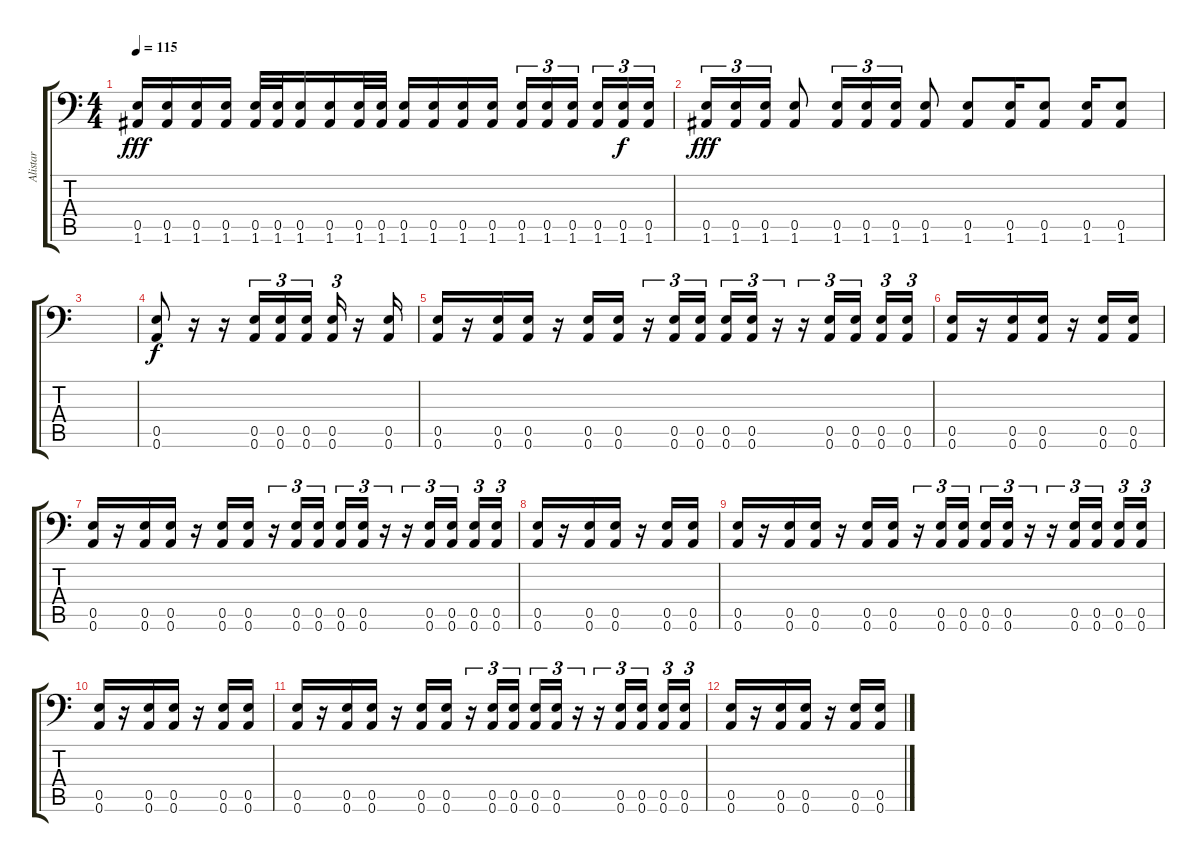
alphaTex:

\track ("Alistar" "Alistar") {instrument overdrivenguitar}
\staff {score tabs}
\tuning (B3 Gb3 D3 A2 E2 A1) {hide}
\ts (4 4)
\tempo 115
\clef f4
\ks c
(0.5 1.6).16{dy fff} (0.5 1.6).16 (0.5 1.6).16 (0.5 1.6).16 (0.5 1.6).32 (0.5 1.6).32 (0.5 1.6).16 (0.5 1.6).16 (0.5 1.6).32 (0.5 1.6).32 (0.5 1.6).16 (0.5 1.6).16 (0.5 1.6).16 (0.5 1.6).16 (0.5 1.6).16{tu (3 2)} (0.5 1.6).16{tu (3 2)} (0.5 1.6).16{tu (3 2) beam splitsecondary} (0.5 1.6).16{tu (3 2)} (0.5 1.6).16{tu (3 2) dy f} (0.5 1.6).16{tu (3 2)} |
(0.5 1.6).16{tu (3 2) dy fff} (0.5 1.6).16{tu (3 2)} (0.5 1.6).16{tu (3 2)} (0.5 1.6).8 (0.5 1.6).16{tu (3 2)} (0.5 1.6).16{tu (3 2)} (0.5 1.6).16{tu (3 2)} (0.5 1.6).8 (0.5 1.6).8 (0.5 1.6).16 (0.5 1.6).8 (0.5 1.6).16 (0.5 1.6).8 |
|
(0.5 0.6).8{dy f} r.16 r.16 (0.5 0.6).16{tu (3 2)} (0.5 0.6).16{tu (3 2)} (0.5 0.6).16{tu (3 2) beam splitsecondary} (0.5 0.6).16{tu (3 2)} r.16 (0.5 0.6).16 |
(0.5 0.6).16 r.16 (0.5 0.6).16 (0.5 0.6).16 r.16 (0.5 0.6).16 (0.5 0.6).16 r.16{tu (3 2)} (0.5 0.6).16{tu (3 2)} (0.5 0.6).16{tu (3 2) beam splitsecondary} (0.5 0.6).16{tu (3 2)} (0.5 0.6).16{tu (3 2)} r.16{tu (3 2)} r.16{tu (3 2)} (0.5 0.6).16{tu (3 2)} (0.5 0.6).16{tu (3 2) beam splitsecondary} (0.5 0.6).16{tu (3 2)} (0.5 0.6).16{tu (3 2)} |
(0.5 0.6).16 r.16 (0.5 0.6).16 (0.5 0.6).16 r.16 (0.5 0.6).16 (0.5 0.6).16 |
(0.5 0.6).16 r.16 (0.5 0.6).16 (0.5 0.6).16 r.16 (0.5 0.6).16 (0.5 0.6).16 r.16{tu (3 2)} (0.5 0.6).16{tu (3 2)} (0.5 0.6).16{tu (3 2) beam splitsecondary} (0.5 0.6).16{tu (3 2)} (0.5 0.6).16{tu (3 2)} r.16{tu (3 2)} r.16{tu (3 2)} (0.5 0.6).16{tu (3 2)} (0.5 0.6).16{tu (3 2) beam splitsecondary} (0.5 0.6).16{tu (3 2)} (0.5 0.6).16{tu (3 2)} |
(0.5 0.6).16 r.16 (0.5 0.6).16 (0.5 0.6).16 r.16 (0.5 0.6).16 (0.5 0.6).16 |
(0.5 0.6).16 r.16 (0.5 0.6).16 (0.5 0.6).16 r.16 (0.5 0.6).16 (0.5 0.6).16 r.16{tu (3 2)} (0.5 0.6).16{tu (3 2)} (0.5 0.6).16{tu (3 2) beam splitsecondary} (0.5 0.6).16{tu (3 2)} (0.5 0.6).16{tu (3 2)} r.16{tu (3 2)} r.16{tu (3 2)} (0.5 0.6).16{tu (3 2)} (0.5 0.6).16{tu (3 2) beam splitsecondary} (0.5 0.6).16{tu (3 2)} (0.5 0.6).16{tu (3 2)} |
(0.5 0.6).16 r.16 (0.5 0.6).16 (0.5 0.6).16 r.16 (0.5 0.6).16 (0.5 0.6).16 |
(0.5 0.6).16 r.16 (0.5 0.6).16 (0.5 0.6).16 r.16 (0.5 0.6).16 (0.5 0.6).16 r.16{tu (3 2)} (0.5 0.6).16{tu (3 2)} (0.5 0.6).16{tu (3 2) beam splitsecondary} (0.5 0.6).16{tu (3 2)} (0.5 0.6).16{tu (3 2)} r.16{tu (3 2)} r.16{tu (3 2)} (0.5 0.6).16{tu (3 2)} (0.5 0.6).16{tu (3 2) beam splitsecondary} (0.5 0.6).16{tu (3 2)} (0.5 0.6).16{tu (3 2)} |
(0.5 0.6).16 r.16 (0.5 0.6).16 (0.5 0.6).16 r.16 (0.5 0.6).16 (0.5 0.6).16
